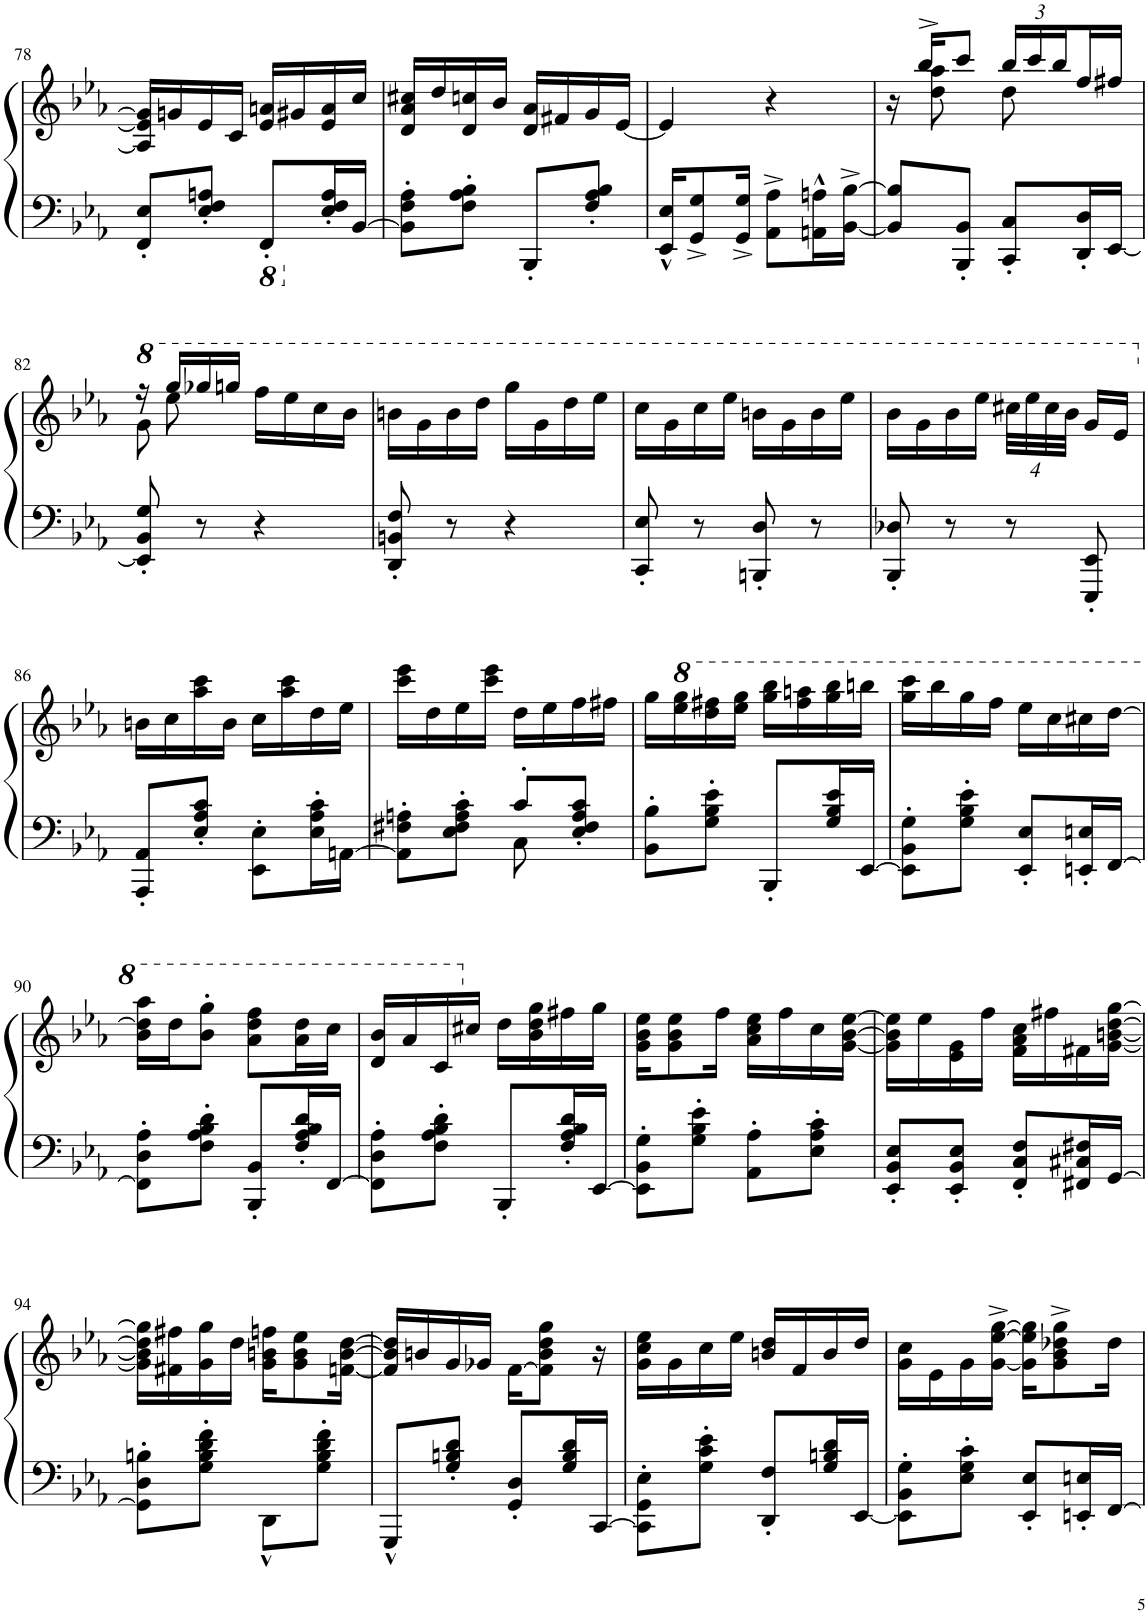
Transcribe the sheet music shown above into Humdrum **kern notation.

**kern	**kern
*part1	*part1
*staff2	*staff1
*I"Piano	*
*I'Pno.	*
!!LO:PB:g=z
*clefF4	*clefG2
*k[b-e-a-]	*k[b-e-a-]
*M2/4	*M2/4
=78	=78
8FF/' 8E-/'L	16A/] 16e-/] 16g-/]LL
.	16gn/
8E-/' 8F/' 8An/'J	16e-/
.	16c/JJ
*8ba	*
8FFF'/L	16e-/ 16an/LL
.	16g#X/
*X8ba	*
16E-/' 16F/' 16A/'L	16e-/ 16a/
[16BB-/JJ	16cc/JJ
=79	=79
8BB-\]' 8F\' 8A-\'L	16d/ 16a-/ 16cc#X/LL
.	16dd/
8F\' 8A-\' 8B-\'J	16d/ 16ccn/
.	16b-/JJ
8BBB-'/L	16d/ 16a-/LL
.	16f#X/
8F/' 8A-/' 8B-/'J	16g/
.	[16e-/JJ
=80	=80
16EE-/^^ 16E-/^^KL	4e-/]
8GG/^ 8G/^	.
16GG/^ 16G/^Jk	.
8AA-\^ 8A-\^L	4r
16AAn\^^ 16An\^^L	.
[16BB-\^ [16B-\^JJ	.
=81	=81
*	*^
8BB-/] 8B-/]L	16r	16ryy
.	16bb-^/KL	8dd\ 8aa-\
8BBB-/' 8BB-/'J	8ccc/J	.
.	.	16ryy
*	*Xbrackettup	*
8CC/' 8C/'L	24bb-/LL	8dd\
.	24ccc/	.
.	24bb-/	.
16DD/' 16D/'L	16ff/	8ryy
[16EE-/JJ	16ff#X/JJ	.
*	*v	*v
!!LO:LB:g=z
=82	=82
*	*8va
*	*^
*	*	*^
8EE-/]' 8BB-/' 8G/'	16r	8gg\	16ryy
.	16ggg/LL	.	8eee-\
8r	16ggg-X/	4.ryy	.
.	16gggn/JJ	.	4ryy
4r	16fff\LL	.	.
.	16eee-\	.	.
.	16ccc\	.	.
.	16bb-\JJ	.	16ryy
*	*v	*v	*v
=83	=83
8DD/' 8BBn/' 8F/'	16bbn\LL
.	16gg\
8r	16bb\
.	16ddd\JJ
4r	16ggg\LL
.	16gg\
.	16ddd\
.	16eee-\JJ
=84	=84
8CC/' 8E-/'	16ccc\LL
.	16gg\
8r	16ccc\
.	16eee-\JJ
8BBBn/' 8D/'	16bbn\LL
.	16gg\
8r	16bb\
.	16eee-\JJ
=85	=85
8BBB-/' 8D-X/'	16bb-\LL
.	16gg\
8r	16bb-\
.	16eee-\JJ
8r	32ccc#X\LLL
.	32eee-\
.	32ccc#\
.	32bb-\JJJ
8EEE-/' 8EE-/'	16gg/LL
.	16ee-/JJ
!!LO:LB:g=z
=86	=86
*	*X8va
8AAA-/' 8AA-/'L	16bn\LL
.	16cc\
8E-/' 8A-/' 8c/'J	16aa-\ 16ccc\
.	16b\JJ
8EE-\' 8E-\'L	16cc\LL
.	16aa-\ 16ccc\
16E-\' 16A-\' 16c\'L	16dd\
[16AAn\JJ	16ee-\JJ
=87	=87
*^	*
8AA\]' 8F#X\' 8An\'L	4ryy	16ccc\ 16eee-\LL
.	.	16dd\
8E-\' 8F#\' 8A\' 8c\'J	.	16ee-\
.	.	16ccc\ 16eee-\JJ
8c'/L	8C\	16dd\LL
.	.	16ee-\
8E-/' 8F#/' 8A/' 8c/'J	8ryy	16ff\
.	.	16ff#X\JJ
*v	*v	*
=88	=88
8BB-\' 8B-\'L	16gg\LL
*	*8va
.	16eee-\ 16ggg\
8G\' 8B-\' 8e-\'J	16ddd\ 16fff#X\
.	16eee-\ 16ggg\JJ
8BBB-'/L	16ggg\ 16bbb-\LL
.	16fff#\ 16aaan\
16G/ 16B-/ 16e-/L	16ggg\ 16bbb-\
[16EE-/JJ	16bbbn\JJ
=89	=89
8EE-\]' 8BB-\' 8G\'L	16ggg\ 16cccc\LL
.	16bbb-\
8G\' 8B-\' 8e-\'J	16ggg\
.	16fff\JJ
8EE-/' 8E-/'L	16eee-\LL
.	16ccc\
16EEn/' 16En/'L	16ccc#X\
[16FF/JJ	[16ddd\JJ
!!LO:LB:g=z
=90	=90
8FF\]' 8D\' 8A-\'L	16bb-\ 16ddd\] 16aaa-\LL
.	16ddd\J
8F\' 8A-\' 8B-\' 8d\'J	8bb-\' 8ggg\'J
8BBB-/' 8BB-/'L	8aa-\ 8ddd\ 8fff\L
16F/' 16A-/' 16B-/' 16d/'L	16aa-\ 16ddd\L
[16FF/JJ	16ccc\JJ
=91	=91
8FF\]' 8D\' 8A-\'L	16dd/ 16bb-/LL
.	16aa-/
8F\' 8A-\' 8B-\' 8d\'J	16cc/
*	*X8va
.	16cc#X/JJ
8BBB-'/L	16dd\LL
.	16b-\ 16dd\ 16gg\
16F/' 16A-/' 16B-/' 16d/'L	16ff#X\
[16EE-/JJ	16gg\JJ
=92	=92
8EE-\]' 8BB-\' 8G\'L	16g\ 16b-\ 16ee-\KL
.	8g\ 8b-\ 8ee-\
8G\' 8B-\' 8e-\'J	.
.	16ff\Jk
8AA-\' 8A-\'L	16a-\ 16cc\ 16ee-\LL
.	16ff\
8E-\' 8A-\' 8c\'J	16cc\
.	[16g\ [16b-\ [16ee-\JJ
=93	=93
8EE-/' 8BB-/' 8E-/'L	16g\] 16b-\] 16ee-\]LL
.	16ee-\
8EE-/' 8BB-/' 8E-/'J	16e-\ 16g\
.	16ff\JJ
8FF/' 8C/' 8F/'L	16f\ 16a-\ 16cc\LL
.	16ff#X\
16FF#X/ 16C#X/ 16F#X/L	16f#X\
[16GG/JJ	[16g\ [16bn\ [16dd\ [16gg\JJ
!!LO:LB:g=z
=94	=94
8GG\]' 8D\' 8Bn\'L	16g\] 16b\] 16dd\] 16gg\]LL
.	16f#X\ 16ff#X\
8G\' 8B\' 8d\' 8f\'J	16g\ 16gg\
.	16dd\JJ
8DD^^\L	16g\ 16bn\ 16ffn\KL
.	8g\ 8b\ 8ee-\
8G\' 8B\' 8d\' 8f\'J	.
.	[16fn\ [16b\ [16dd\Jk
=95	=95
8GGG^^/L	16f/] 16b/] 16dd/]LL
.	16bn/
8G/' 8Bn/' 8d/'J	16g/
.	16g-X/JJ
8GG/' 8D/'L	[16f\KL
.	8f\] 8b\ 8dd\ 8gg\J
16G/ 16B/ 16d/L	.
[16CC/JJ	16r
=96	=96
8CC\]' 8GG\' 8E-\'L	16g\ 16cc\ 16ee-\LL
.	16g\
8G\' 8c\' 8e-\'J	16cc\
.	16ee-\JJ
8DD/' 8F/'L	16bn/ 16dd/LL
.	16f/
16G/ 16Bn/ 16d/L	16b/
[<16EE-/JJ	16dd/JJ
=97	=97
8EE-\]' 8BB-\' 8G\'L	16g\ 16cc\LL
.	16e-\
8E-\' 8G\' 8c\'J	16g\
.	[16g\^ [16ee-\^ [16gg\^JJ
8EE-/' 8E-/'L	16g\] 16ee-\] 16gg\]KL
.	8g\^ 8b-\^ 8dd-X\^ 8gg\^
16EEn/' 16En/'L	.
[16FF/JJ	16dd-\Jk
=	=
*-	*-
